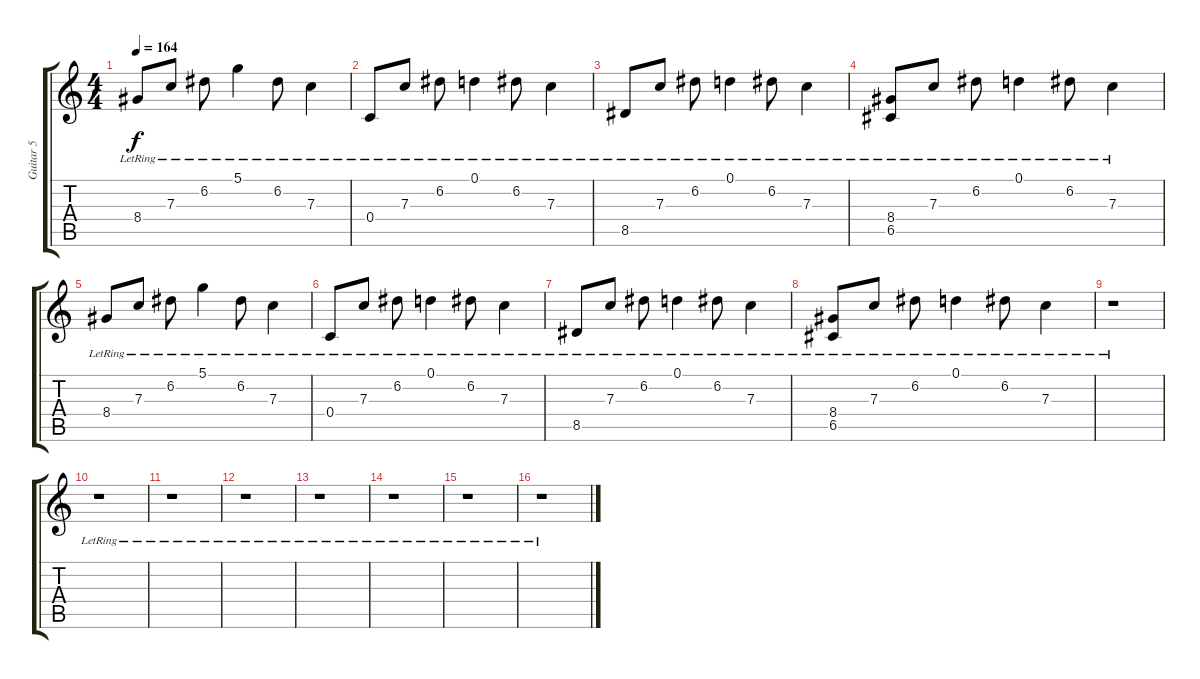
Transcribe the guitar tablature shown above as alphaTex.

\track ("Guitar 5" "Guitar 5") {instrument electricguitarclean}
\staff {score tabs}
\tuning (D4 A3 F3 C3 G2 C2) {hide}
\ts (4 4)
\tempo 164
\clef g2
\ks c
8.4{lr}.8{dy f} 7.3{lr}.8 6.2{lr}.8 5.1{lr}.4 6.2{lr}.8 7.3{lr}.4 |
0.4{lr}.8 7.3{lr}.8 6.2{lr}.8 0.1{lr}.4 6.2{lr}.8 7.3{lr}.4 |
8.5{lr}.8 7.3{lr}.8 6.2{lr}.8 0.1{lr}.4 6.2{lr}.8 7.3{lr}.4 |
(8.4{lr} 6.5{lr}).8 7.3{lr}.8 6.2{lr}.8 0.1{lr}.4 6.2{lr}.8 7.3{lr}.4 |
8.4{lr}.8 7.3{lr}.8 6.2{lr}.8 5.1{lr}.4 6.2{lr}.8 7.3{lr}.4 |
0.4{lr}.8 7.3{lr}.8 6.2{lr}.8 0.1{lr}.4 6.2{lr}.8 7.3{lr}.4 |
8.5{lr}.8 7.3{lr}.8 6.2{lr}.8 0.1{lr}.4 6.2{lr}.8 7.3{lr}.4 |
(8.4{lr} 6.5{lr}).8 7.3{lr}.8 6.2{lr}.8 0.1{lr}.4 6.2{lr}.8 7.3{lr}.4 |
r.1 |
r.1 |
r.1 |
r.1 |
r.1 |
r.1 |
r.1 |
r.1
